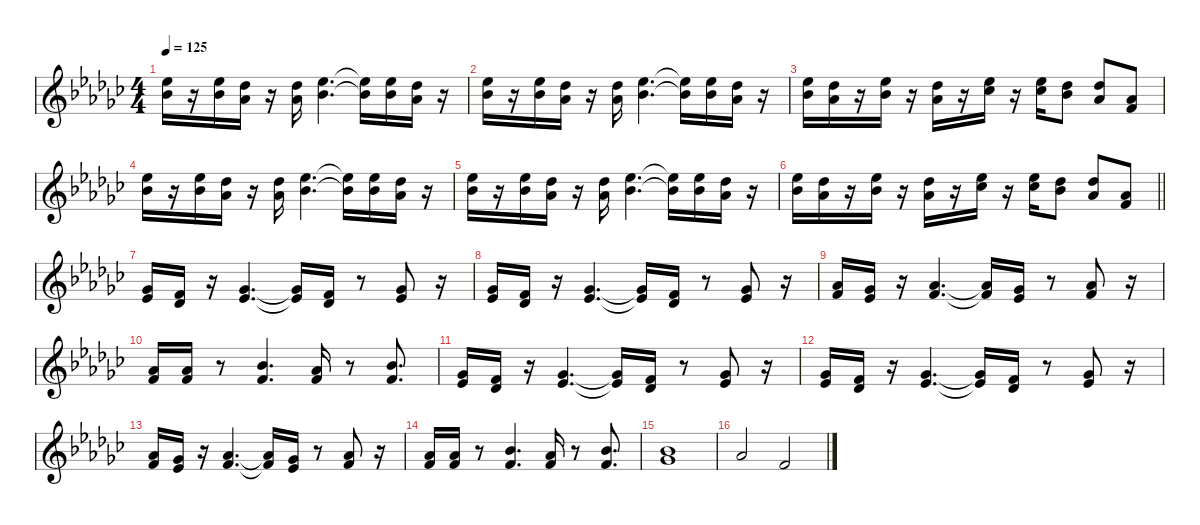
\defaultSystemsLayout 4
\hideDynamics
\bracketExtendMode nobrackets
\singleTrackTrackNamePolicy hidden
\multiTrackTrackNamePolicy hidden
\firstSystemTrackNameMode fullname
\firstSystemTrackNameOrientation horizontal
\otherSystemsTrackNameOrientation horizontal
\track ("Effect 1" "br.synth.") {instrument synthbrass1}
\staff {score}
\tuning (E4 B3 G3 D3 A2 E2)
\displaytranspose 3
\ts (4 4)
\beaming (8 2 2 2 2)
\tempo 125
\clef g2
\ks gb
(8.1{acc b} 8.2{acc b}).16{dy f instrument synthbrass1 beam Down} r.16{beam Down} (8.1{acc b} 8.2{acc b}).16{beam Down} (6.1{acc b} 6.2{acc b}).16{beam Down} r.16{beam Down} (6.1{acc b} 6.2{acc b}).16{beam Down} (8.1{acc b} 8.2{acc b}).4{d beam Down} (8.1{t acc b} 8.2{t acc b}).16{beam Down} (8.1{acc b} 8.2{acc b}).16{beam Down} (6.1{acc b} 6.2{acc b}).16{beam Down} r.16{beam Down} |
(8.1{acc b} 8.2{acc b}).16{beam Down} r.16{beam Down} (8.1{acc b} 8.2{acc b}).16{beam Down} (6.1{acc b} 6.2{acc b}).16{beam Down} r.16{beam Down} (6.1{acc b} 6.2{acc b}).16{beam Down} (8.1{acc b} 8.2{acc b}).4{d beam Down} (8.1{t acc b} 8.2{t acc b}).16{beam Down} (8.1{acc b} 8.2{acc b}).16{beam Down} (6.1{acc b} 6.2{acc b}).16{beam Down} r.16{beam Down} |
(8.1{acc b} 8.2{acc b}).16{beam Down} (6.1{acc b} 6.2{acc b}).16{beam Down} r.16{beam Down} (8.1{acc b} 8.2{acc b}).16{beam Down} r.16{beam Down} (6.1{acc b} 6.2{acc b}).16{beam Down} r.16{beam Down} (8.1{acc b} 9.2{acc b}).16{beam Down} r.16{beam Down} (8.1{acc b} 9.2{acc b}).16{beam Down} (6.1{acc b} 8.2{acc b}).8{beam Down} (6.1{acc b} 6.2{acc b}).8{beam Up} (6.2{acc b} 7.3{acc forcenatural}).8{beam Up} |
(8.1{acc b} 8.2{acc b}).16{beam Down} r.16{beam Down} (8.1{acc b} 8.2{acc b}).16{beam Down} (6.1{acc b} 6.2{acc b}).16{beam Down} r.16{beam Down} (6.1{acc b} 6.2{acc b}).16{beam Down} (8.1{acc b} 8.2{acc b}).4{d beam Down} (8.1{t acc b} 8.2{t acc b}).16{beam Down} (8.1{acc b} 8.2{acc b}).16{beam Down} (6.1{acc b} 6.2{acc b}).16{beam Down} r.16{beam Down} |
(8.1{acc b} 8.2{acc b}).16{beam Down} r.16{beam Down} (8.1{acc b} 8.2{acc b}).16{beam Down} (6.1{acc b} 6.2{acc b}).16{beam Down} r.16{beam Down} (6.1{acc b} 6.2{acc b}).16{beam Down} (8.1{acc b} 8.2{acc b}).4{d beam Down} (8.1{t acc b} 8.2{t acc b}).16{beam Down} (8.1{acc b} 8.2{acc b}).16{beam Down} (6.1{acc b} 6.2{acc b}).16{beam Down} r.16{beam Down} |
\barLineRight lightlight
(8.1{acc b} 8.2{acc b}).16{beam Down} (6.1{acc b} 6.2{acc b}).16{beam Down} r.16{beam Down} (8.1{acc b} 8.2{acc b}).16{beam Down} r.16{beam Down} (6.1{acc b} 6.2{acc b}).16{beam Down} r.16{beam Down} (8.1{acc b} 9.2{acc b}).16{beam Down} r.16{beam Down} (8.1{acc b} 9.2{acc b}).16{beam Down} (6.1{acc b} 8.2{acc b}).8{beam Down} (6.1{acc b} 6.2{acc b}).8{beam Up} (6.2{acc b} 7.3{acc forcenatural}).8{beam Up} |
(4.2{acc b} 5.3{acc b}).16{beam Up} (3.2{acc forcenatural} 3.3{acc b}).16{beam Up} r.16{beam Up} (4.2{acc b} 5.3{acc b}).4{d beam Up} (4.2{t acc b} 5.3{t acc b}).16{beam Up} (3.2{acc forcenatural} 3.3{acc b}).16{beam Up} r.8{beam Up} (4.2{acc b} 5.3{acc b}).8{beam Up} r.16{beam Up} |
(4.2{acc b} 5.3{acc b}).16{beam Up} (3.2{acc forcenatural} 3.3{acc b}).16{beam Up} r.16{beam Up} (4.2{acc b} 5.3{acc b}).4{d beam Up} (4.2{t acc b} 5.3{t acc b}).16{beam Up} (3.2{acc forcenatural} 3.3{acc b}).16{beam Up} r.8{beam Up} (4.2{acc b} 5.3{acc b}).8{beam Up} r.16{beam Up} |
(1.1{acc b} 3.2{acc forcenatural}).16{beam Up} (4.2{acc b} 5.3{acc b}).16{beam Up} r.16{beam Up} (1.1{acc b} 3.2{acc forcenatural}).4{d beam Up} (1.1{t acc b} 3.2{t acc forcenatural}).16{beam Up} (4.2{acc b} 5.3{acc b}).16{beam Up} r.8{beam Up} (1.1{acc b} 3.2{acc forcenatural}).8{beam Up} r.16{beam Up} |
(1.1{acc b} 3.2{acc forcenatural}).16{beam Up} (1.1{acc b} 3.2{acc forcenatural}).16{beam Up} r.8{beam Up} (3.1{acc b} 3.2{acc forcenatural}).4{d beam Up} (1.1{acc b} 3.2{acc forcenatural}).16{beam Up} r.8{beam Up} (3.1{acc b} 3.2{acc forcenatural}).8{d beam Up} |
(4.2{acc b} 5.3{acc b}).16{beam Up} (3.2{acc forcenatural} 3.3{acc b}).16{beam Up} r.16{beam Up} (4.2{acc b} 5.3{acc b}).4{d beam Up} (4.2{t acc b} 5.3{t acc b}).16{beam Up} (3.2{acc forcenatural} 3.3{acc b}).16{beam Up} r.8{beam Up} (4.2{acc b} 5.3{acc b}).8{beam Up} r.16{beam Up} |
(4.2{acc b} 5.3{acc b}).16{beam Up} (3.2{acc forcenatural} 3.3{acc b}).16{beam Up} r.16{beam Up} (4.2{acc b} 5.3{acc b}).4{d beam Up} (4.2{t acc b} 5.3{t acc b}).16{beam Up} (3.2{acc forcenatural} 3.3{acc b}).16{beam Up} r.8{beam Up} (4.2{acc b} 5.3{acc b}).8{beam Up} r.16{beam Up} |
(1.1{acc b} 3.2{acc forcenatural}).16{beam Up} (4.2{acc b} 5.3{acc b}).16{beam Up} r.16{beam Up} (1.1{acc b} 3.2{acc forcenatural}).4{d beam Up} (1.1{t acc b} 3.2{t acc forcenatural}).16{beam Up} (4.2{acc b} 5.3{acc b}).16{beam Up} r.8{beam Up} (1.1{acc b} 3.2{acc forcenatural}).8{beam Up} r.16{beam Up} |
(1.1{acc b} 3.2{acc forcenatural}).16{beam Up} (1.1{acc b} 3.2{acc forcenatural}).16{beam Up} r.8{beam Up} (3.1{acc b} 3.2{acc forcenatural}).4{d beam Up} (1.1{acc b} 3.2{acc forcenatural}).16{beam Up} r.8{beam Up} (3.1{acc b} 3.2{acc forcenatural}).8{d beam Up} |
(3.1{acc b} 4.2{acc b}).1{beam Up} |
1.1{acc b}.2{beam Up} 3.2{acc forcenatural}.2{beam Up}
